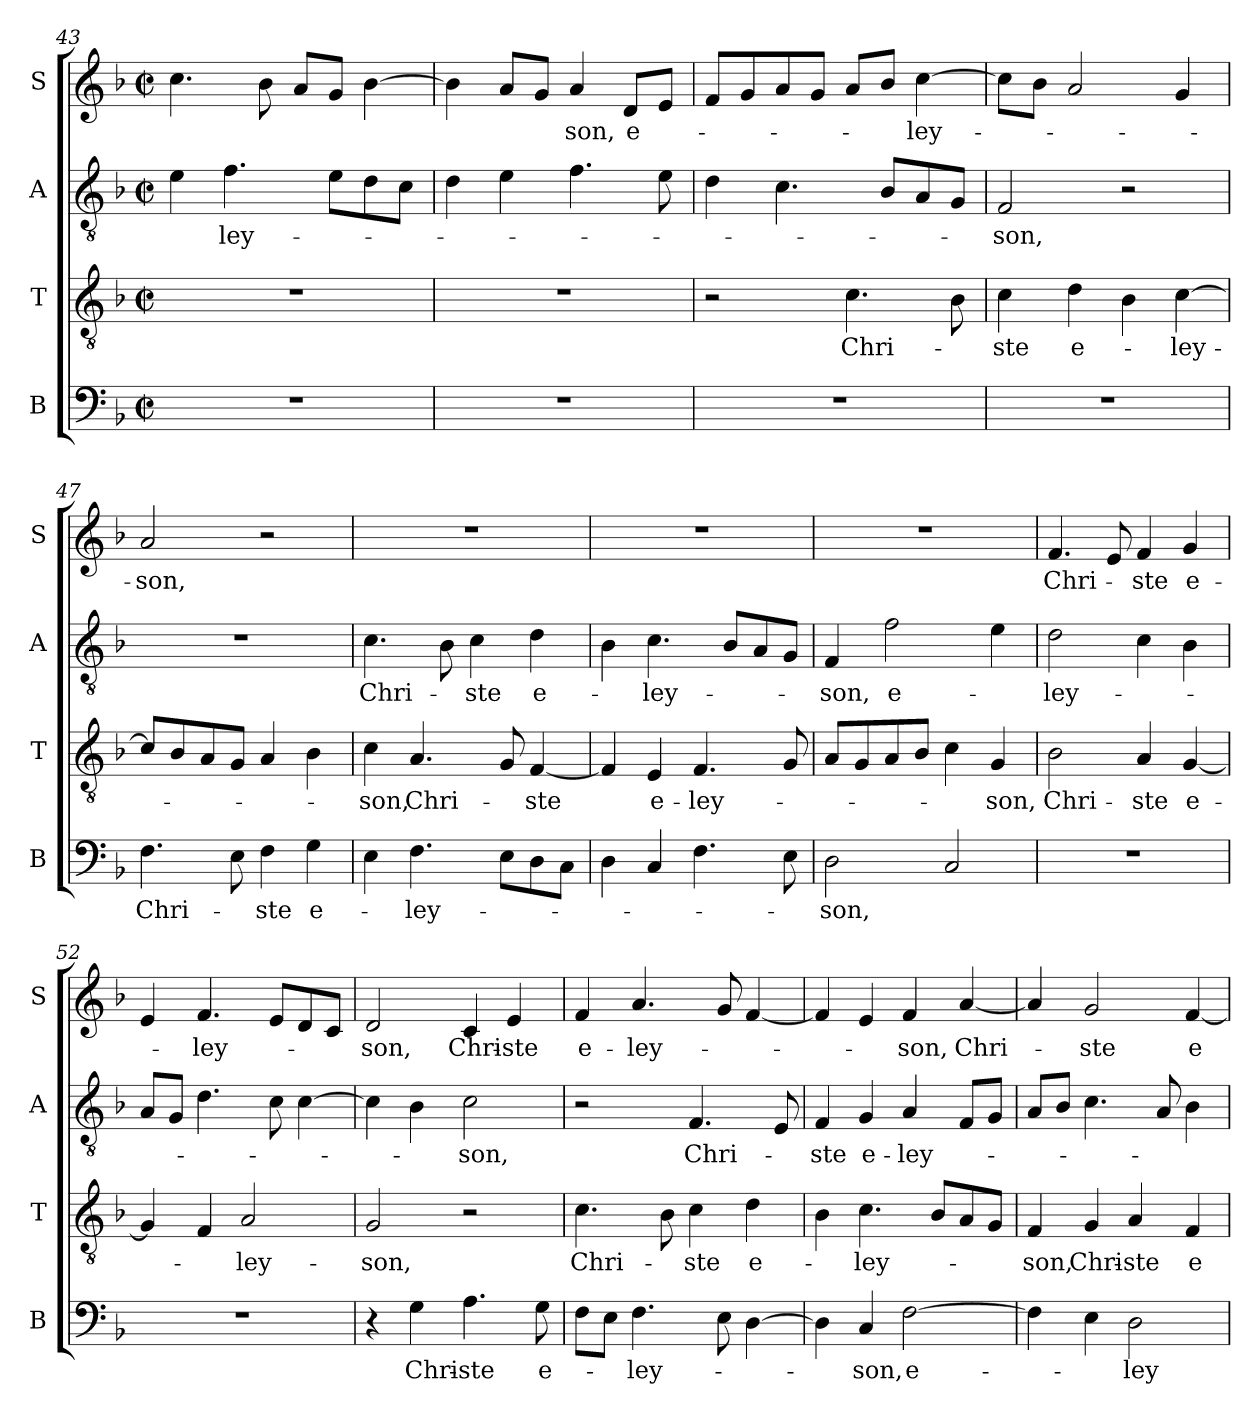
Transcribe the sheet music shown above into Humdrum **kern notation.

**kern	**text	**kern	**text	**kern	**text	**kern	**text
*part4	*part4	*part3	*part3	*part2	*part2	*part1	*part1
*staff4	*staff4	*staff3	*staff3	*staff2	*staff2	*staff1	*staff1
*I"B	*	*I"T	*	*I"A	*	*I"S	*
*I'B	*	*I'T	*	*I'A	*	*I'S	*
*clefF4	*	*clefGv2	*	*clefGv2	*	*clefG2	*
*k[b-]	*	*k[b-]	*	*k[b-]	*	*k[b-]	*
*M2/2	*	*M2/2	*	*M2/2	*	*M2/2	*
*met(c|)	*	*met(c|)	*	*met(c|)	*	*met(c|)	*
=43	=43	=43	=43	=43	=43	=43	=43
1r	.	1r	.	4e\	.	4.cc\	.
.	.	.	.	4.f\	-ley-	.	.
.	.	.	.	.	.	8b-\	.
.	.	.	.	.	.	8a/L	.
.	.	.	.	8e\L	.	8g/J	.
.	.	.	.	8d\	.	[4b-\	.
.	.	.	.	8c\J	.	.	.
=44	=44	=44	=44	=44	=44	=44	=44
1r	.	1r	.	4d\	.	4b-\]	.
.	.	.	.	4e\	.	8a/L	.
.	.	.	.	.	.	8g/J	.
.	.	.	.	4.f\	.	4a/	son,
.	.	.	.	.	.	8d/L	e-
.	.	.	.	8e\	.	8e/J	.
=45	=45	=45	=45	=45	=45	=45	=45
1r	.	2r	.	4d\	.	8f/L	.
.	.	.	.	.	.	8g/	.
.	.	.	.	4.c\	.	8a/	.
.	.	.	.	.	.	8g/J	.
.	.	4.c\	Chri-	.	.	8a/L	.
.	.	.	.	8B-/L	.	8b-/J	.
.	.	.	.	8A/	.	[4cc\	ley-
.	.	8B-\	.	8G/J	.	.	.
=46	=46	=46	=46	=46	=46	=46	=46
1r	.	4c\	-ste	2F/	-son,	8cc\L]	.
.	.	.	.	.	.	8b-\J	.
.	.	4d\	e-	.	.	2a/	.
.	.	4B-\	.	2r	.	.	.
.	.	[4c\	-ley-	.	.	4g/	.
=47	=47	=47	=47	=47	=47	=47	=47
4.F\	Chri-	8c/L]	.	1r	.	2a/	-son,
.	.	8B-/	.	.	.	.	.
.	.	8A/	.	.	.	.	.
8E\	.	8G/J	.	.	.	.	.
4F\	-ste	4A/	.	.	.	2r	.
4G\	e-	4B-\	.	.	.	.	.
=48	=48	=48	=48	=48	=48	=48	=48
4E\	.	4c\	-son,	4.c\	Chri-	1r	.
4.F\	-ley-	4.A/	Chri-	.	.	.	.
.	.	.	.	8B-\	.	.	.
.	.	.	.	4c\	-ste	.	.
8E\L	.	8G/	.	.	.	.	.
8D\	.	[4F/	ste	4d\	e-	.	.
8C\J	.	.	.	.	.	.	.
=49	=49	=49	=49	=49	=49	=49	=49
4D\	.	4F/]	.	4B-\	.	1r	.
4C/	.	4E/	e-	4.c\	-ley-	.	.
4.F\	.	4.F/	-ley-	.	.	.	.
.	.	.	.	8B-/L	.	.	.
.	.	.	.	8A/	.	.	.
8E\	.	8G/	.	8G/J	.	.	.
=50	=50	=50	=50	=50	=50	=50	=50
2D\	son,	8A/L	.	4F/	-son,	1r	.
.	.	8G/	.	.	.	.	.
.	.	8A/	.	2f\	e-	.	.
.	.	8B-/J	.	.	.	.	.
2C/	.	4c\	.	.	.	.	.
.	.	4G/	-son,	4e\	.	.	.
=51	=51	=51	=51	=51	=51	=51	=51
1r	.	2B-\	Chri-	2d\	-ley-	4.f/	Chri-
.	.	.	.	.	.	8e/	.
.	.	4A/	-ste	4c\	.	4f/	-ste
.	.	[4G/	e-	4B-\	.	4g/	e-
=52	=52	=52	=52	=52	=52	=52	=52
1r	.	4G/]	.	8A/L	.	4e/	.
.	.	.	.	8G/J	.	.	.
.	.	4F/	.	4.d\	.	4.f/	-ley-
.	.	2A/	-ley-	.	.	.	.
.	.	.	.	8c\	.	8e/L	.
.	.	.	.	[4c\	.	8d/	.
.	.	.	.	.	.	8c/J	.
=53	=53	=53	=53	=53	=53	=53	=53
4r	.	2G/	-son,	4c\]	.	2d/	-son,
4G\	Chri-	.	.	4B-\	.	.	.
4.A\	-ste	2r	.	2c\	-son,	4c/	Chri-
.	.	.	.	.	.	4e/	-ste
8G\	e-	.	.	.	.	.	.
=54	=54	=54	=54	=54	=54	=54	=54
8F\L	.	4.c\	Chri-	2r	.	4f/	e-
8E\J	.	.	.	.	.	.	.
4.F\	-ley-	.	.	.	.	4.a/	-ley-
.	.	8B-\	.	.	.	.	.
.	.	4c\	-ste	4.F/	Chri-	.	.
8E\	.	.	.	.	.	8g/	.
[4D\	.	4d\	e-	.	.	[4f/	.
.	.	.	.	8E/	.	.	.
=55	=55	=55	=55	=55	=55	=55	=55
4D\]	.	4B-\	.	4F/	-ste	4f/]	.
4C/	-son,	4.c\	-ley-	4G/	e-	4e/	.
[2F\	e-	.	.	4A/	-ley-	4f/	-son,
.	.	8B-/L	.	.	.	.	.
.	.	8A/	.	8F/L	.	[4a/	Chri-
.	.	8G/J	.	8G/J	.	.	.
=56	=56	=56	=56	=56	=56	=56	=56
*	*	*	*	*	*	*MM90	*
4F\]	.	4F/	son,	8A/L	.	4a/]	.
.	.	.	.	8B-/J	.	.	.
4E\	.	4G/	Chri-	4.c\	.	2g/	-ste
2D\	-ley-	4A/	-ste	.	.	.	.
.	.	.	.	8A/	.	.	.
.	.	4F/	e-	4B-\	.	[4f/	e-
=	=	=	=	=	=	=	=
*-	*-	*-	*-	*-	*-	*-	*-
